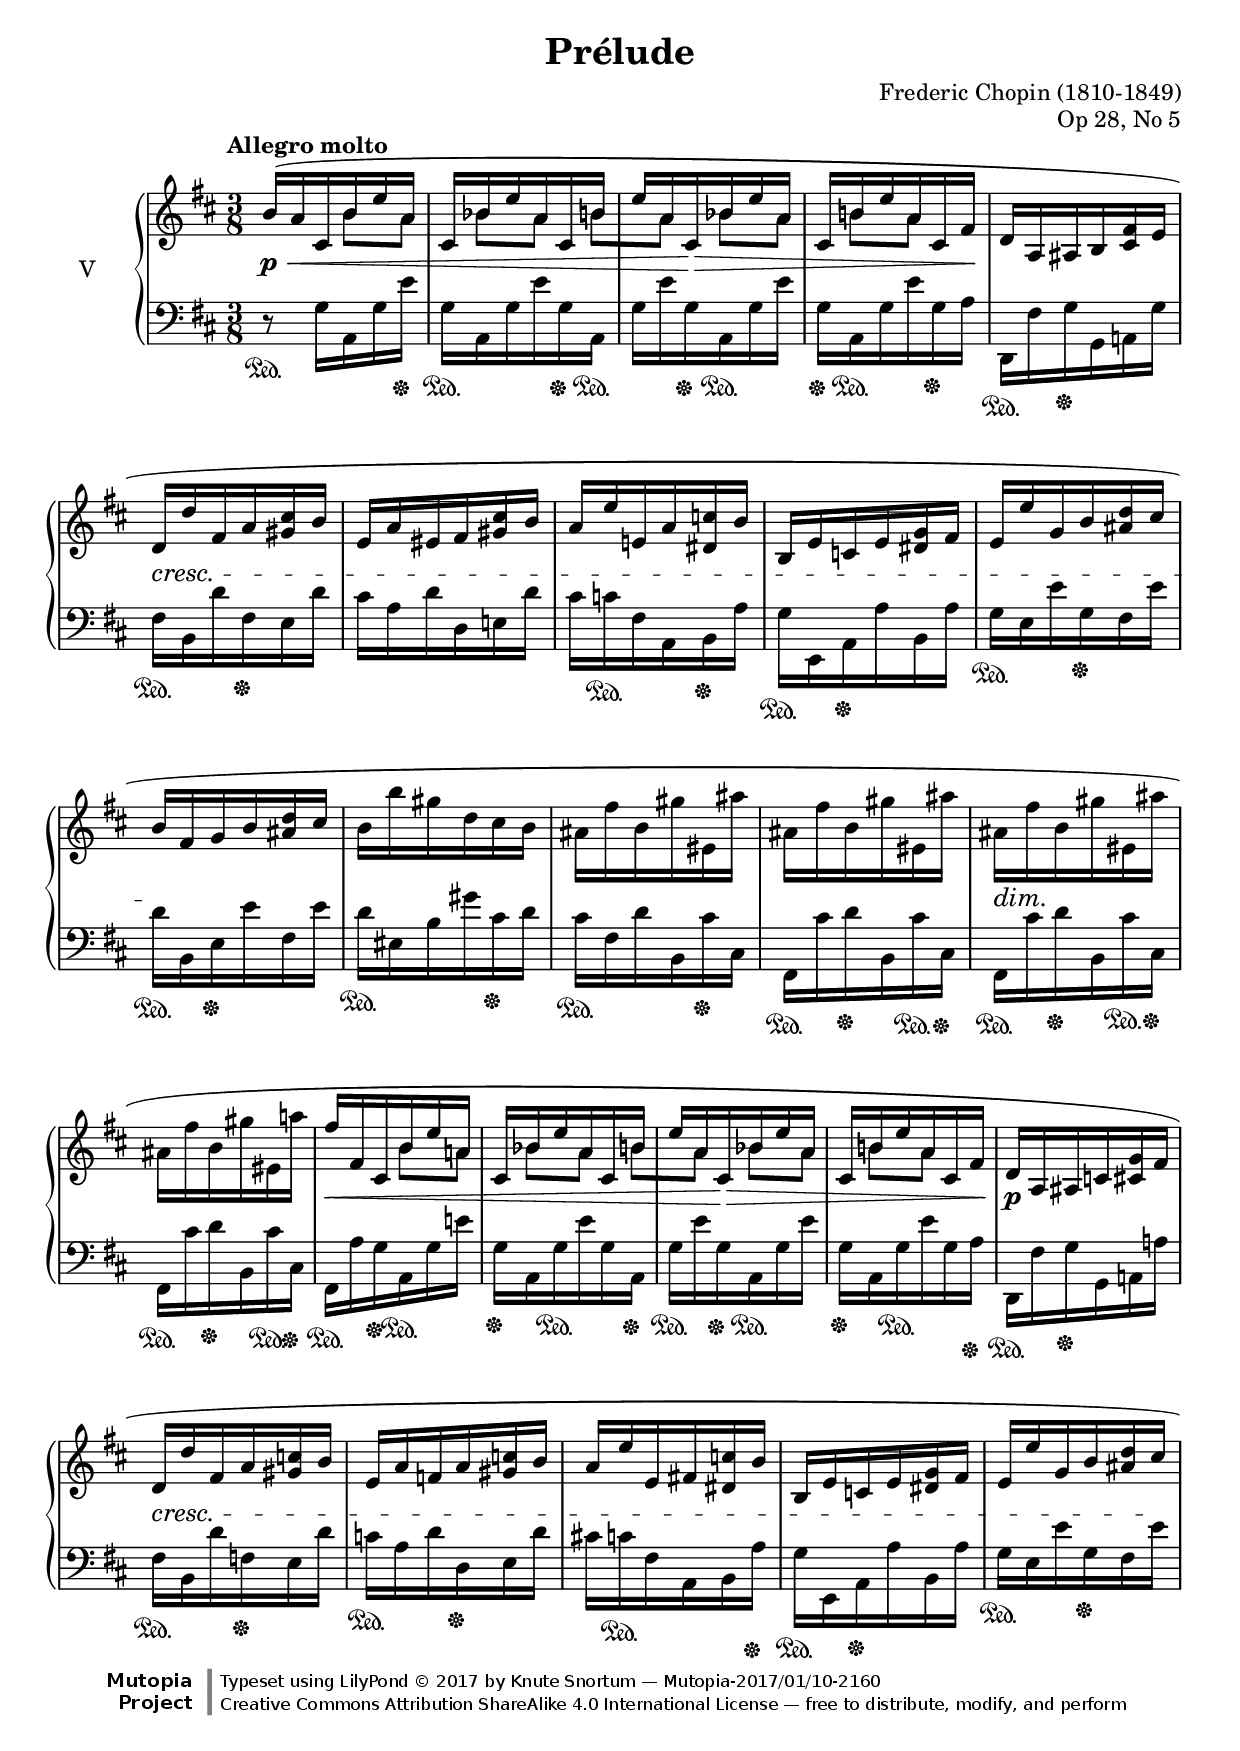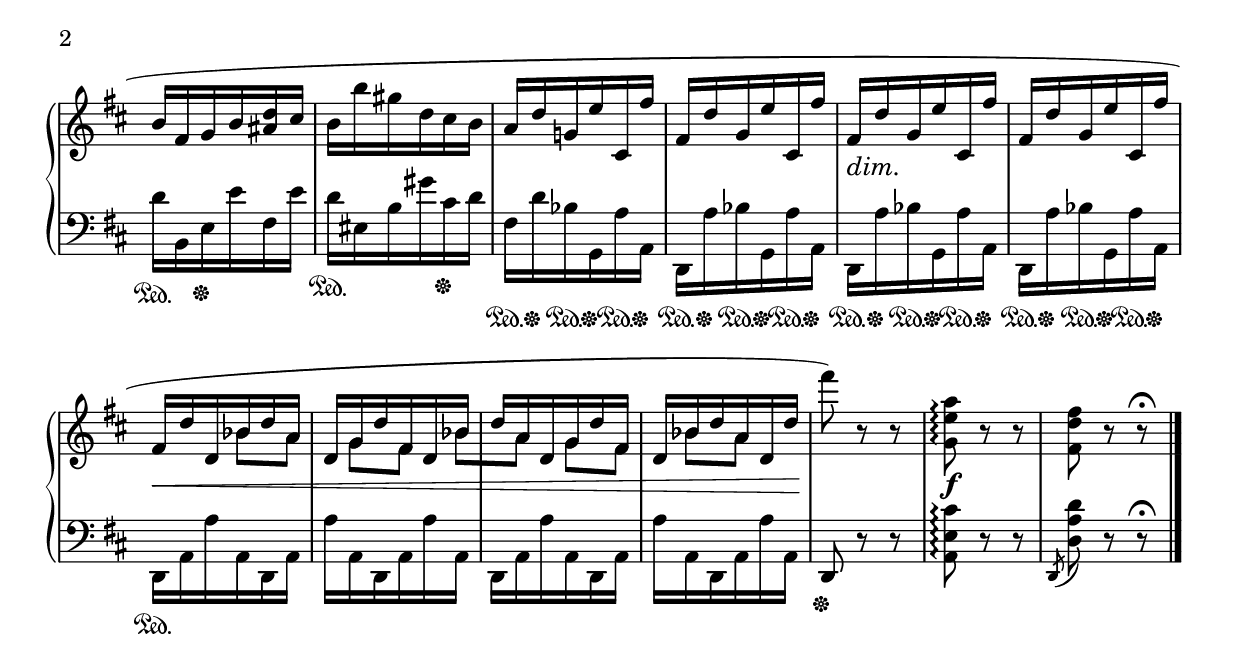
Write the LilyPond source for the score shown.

%...+....1....+....2....+....3....+....4....+....5....+....6....+....7....+....

\version "2.18.2"
\language "english"

\header {
  title = "Prélude"
  composer = "Frederic Chopin (1810-1849)"
  opus = "Op 28, No 5"
  date = "1837"
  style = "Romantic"
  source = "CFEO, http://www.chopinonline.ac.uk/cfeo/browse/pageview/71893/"
  
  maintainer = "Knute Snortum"
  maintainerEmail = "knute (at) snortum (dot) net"
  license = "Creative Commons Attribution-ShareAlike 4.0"
  
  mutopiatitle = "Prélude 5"
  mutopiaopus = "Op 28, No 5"
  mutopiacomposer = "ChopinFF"
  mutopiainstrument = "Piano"

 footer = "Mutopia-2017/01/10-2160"
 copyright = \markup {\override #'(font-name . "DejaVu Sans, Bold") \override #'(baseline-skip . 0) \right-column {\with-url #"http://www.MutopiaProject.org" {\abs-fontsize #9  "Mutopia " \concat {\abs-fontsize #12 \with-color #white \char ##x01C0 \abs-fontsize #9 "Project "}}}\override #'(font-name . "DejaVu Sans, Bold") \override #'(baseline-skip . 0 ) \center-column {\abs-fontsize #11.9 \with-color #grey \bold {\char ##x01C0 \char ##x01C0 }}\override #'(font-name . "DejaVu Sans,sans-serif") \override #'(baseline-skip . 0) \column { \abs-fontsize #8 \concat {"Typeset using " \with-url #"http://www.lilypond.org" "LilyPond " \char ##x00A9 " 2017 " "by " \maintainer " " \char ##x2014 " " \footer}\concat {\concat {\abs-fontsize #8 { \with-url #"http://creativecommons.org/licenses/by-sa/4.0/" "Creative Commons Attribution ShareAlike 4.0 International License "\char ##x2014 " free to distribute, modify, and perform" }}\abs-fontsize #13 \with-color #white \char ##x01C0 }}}
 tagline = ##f
}

global = \relative {
  \time 3/8
  \key d \major
  \accidentalStyle piano
}

rightHandUpper = \relative {
  \global
  \clef treble
  \tempo "Allegro molto"
  
  | b'16 ( a cs, b' e a,
  | cs,16 bf' e a, cs, b'
  | e16 a, cs, bf' e a,
  | cs,16 b' e a, cs, fs
  | d16 a as b <cs fs> e
  | d16 d' fs, a <gs cs> b
  | e,16 a es fs <gs cs> b
  | a16 e' e, a <ds, c'> b'
  | b,16 e c e <ds g> fs
  | e16 e' g, b <as d> cs
  | b16 fs g b <as d> cs
  | b16 b' gs d cs b
  | as16 fs' b, gs' es, as'
  | as,16 fs' b, gs' es, as'
  | as,16 fs' b, gs' es, as'
  | as,16 fs' b, gs' es, a'
  
  \barNumberCheck 17
  | fs16 fs, cs b' e a,
  | cs,16 bf' e a, cs, b'
  | e16 a, cs, bf' e a,
  | cs,16 b' e a, cs, fs
  | d16 a as c <cs g'> fs
  | d16 d' fs, a <gs c> b
  | e,16 a f a <gs c> b
  | a16 e' e, fs <ds c'> b'
  | b,16 e c e <ds g> fs
  | e16 e' g, b <as d> cs
  | b16 fs g b <as d> cs
  | b16 b' gs d cs b
  | a16 d g, e' cs, fs'
  | fs,16 d' g, e' cs, fs'
  | fs,16 d' g, e' cs, fs'
  | fs,16 d' g, e' cs, fs'
  | fs,16 d' d, bf' d a
  | d,16 g d' fs, d bf'
  | d16 a d, g d' fs,
  | d bf' d a d, d' 
  | fs'8 ) \override Rest.Y-offset = #0 r r
  | <g,, e' a>8 \arpeggio r r
  | <fs d' fs>8 r r \fermata
  
  \bar "|."
}

rightHandLower = \relative {
  s8. b'8 [ a ] bf [ a ] b [ a ] bf [ a ] b [ a ] s16 % Four bars
  s4. * 12
  s8. b8 [ a ] bf [ a ] b [ a ] bf [ a ] b [ a ] s16
  s4. * 12
  s8. bf8 [ a ] g [ fs ] bf [ a ] g [ fs ] bf [ a ] s16
  s4. * 3
}

rightHand = << { 
  \stemNeutral \rightHandUpper 
} \\ { 
  \stemDown \rightHandLower 
} >>

leftHand = \relative {
  \global
  \clef bass
  \stemDown
  
  | r8 \sustainOn g16 a, g' e' \sustainOff
  | g,16 \sustainOn a, g' e' g, \sustainOff a, \sustainOn
  | g'16 e' g, \sustainOff a, \sustainOn g' e'
  | g,16 \sustainOff a, \sustainOn g' e' g, \sustainOff a 
  | d,,16 \sustainOn fs' g \sustainOff g, a g'
  | fs16 \sustainOn b, d' fs, \sustainOff e d'
  | cs16 a d d, e d'
  | cs16 c \sustainOn fs, a, b \sustainOff a'
  | g16 \sustainOn e, a \sustainOff a' b, a'
  | g16 \sustainOn e e' g, \sustainOff fs e'
  | d16 \sustainOn b, e \sustainOff e' fs, e'
  | d16 \sustainOn es, b' gs' cs, \sustainOff d
  | cs16 \sustainOn fs, d' b, cs' \sustainOff cs,
  | fs,16 \sustainOn cs'' d \sustainOff b, cs' \sustainOn cs, \sustainOff
  | fs,16 \sustainOn cs'' d \sustainOff b, cs' \sustainOn cs, \sustainOff
  | fs,16 \sustainOn cs'' d \sustainOff b, cs' \sustainOn cs, \sustainOff
  
  \barNumberCheck 17
  | fs,16 \sustainOn a' g \sustainOff a, \sustainOn g' e' 
  | g,16 \sustainOff a, g' \sustainOn e' g, a, \sustainOff
  | g'16 \sustainOn e' g, \sustainOff a, \sustainOn g' e'
  | g,16 \sustainOff a, g' \sustainOn e' g, a \sustainOff
  | d,,16 \sustainOn fs' g \sustainOff g, a a'
  | fs16 \sustainOn b, d' f,\sustainOff e d'
  | c16 \sustainOn a d d, \sustainOff e d'
  | cs16 c \sustainOn fs, a, b a' \sustainOff
  | g16 \sustainOn e, a \sustainOff a' b, a'
  | g16 \sustainOn e e' g, \sustainOff fs e'
  | d16 \sustainOn b, e \sustainOff e' fs, e'
  | d16 \sustainOn es, b' gs' cs, \sustainOff d
  | fs,16 \sustainOn d' \sustainOff bf \sustainOn g, \sustainOff 
    a' \sustainOn a, \sustainOff
  | d,16 \sustainOn a'' \sustainOff bf \sustainOn g, \sustainOff 
    a' \sustainOn a, \sustainOff
  | d,16 \sustainOn a'' \sustainOff bf \sustainOn g, \sustainOff 
    a' \sustainOn a, \sustainOff  
  | d,16 \sustainOn a'' \sustainOff bf \sustainOn g, \sustainOff 
    a' \sustainOn a, \sustainOff
  | d,16 \sustainOn a' a' a, d, a'
  | a'16 a, d, a' a' a,
  | d,16 a' a' a, d, a'
  | a'16 a, d, a' a' a,
  | \stemNeutral d,8 \sustainOff r r
  | <a' e' cs'>8 \arpeggio r r
  | \acciaccatura { d,8 } <d' a' d>8 r r \fermata
}

dyn = {
  | s8 \p \< s s 
  | s4.
  | s8 s \> s
  | s4 s16 s \!
  | s4.
  | s4. \cresc
  | s4. * 4
  | s4. \!
  | s4. * 3
  | s16 \dim s \! s4
  | s4.
  
  \barNumberCheck 17
  | s16 \< s s4
  | s4.
  | s8 s \> s
  | s4.
  | s4. \p
  | s4. \cresc
  | s4. * 3
  | s4 s16 s \!
  | s4. * 4
  | s16 \dim s \! s4
  | s4.
  | s4. \<
  | s4. * 3
  | s8 \! s4
  | s4. \f
  | s4.
}

\score {
  \new PianoStaff <<
    \set PianoStaff.instrumentName = #"V"
    \new Staff \rightHand
    \new Dynamics \dyn
    \new Staff \leftHand
  >>
  \layout {
    \context {
      \Score
      \remove "Bar_number_engraver"
    }
  }
  \midi {
    \tempo 8 = 208
  }
}
